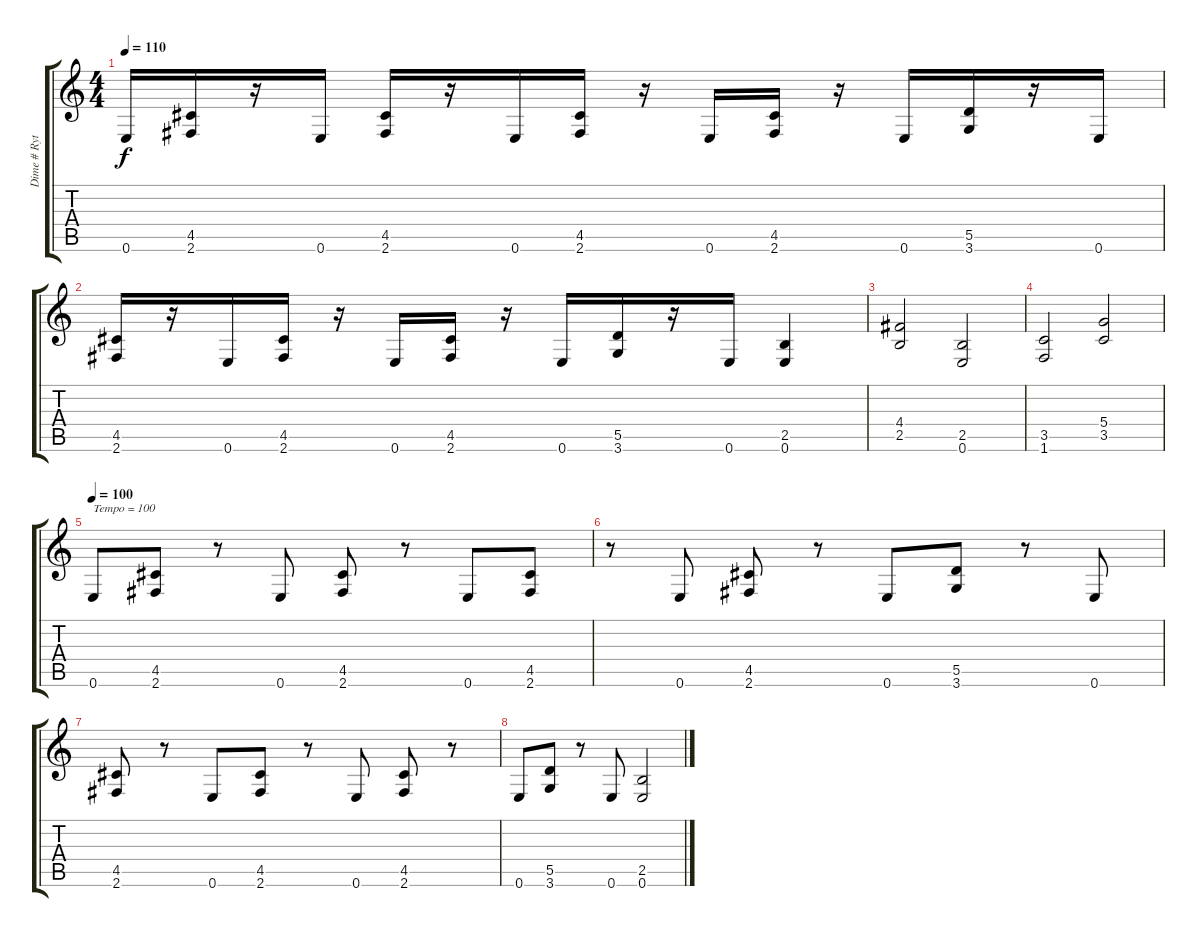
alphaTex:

\track ("Dime # Rythm" "Dime # Ryt") {instrument distortionguitar}
\staff {score tabs}
\tuning (E4 B3 G3 D3 A2 E2) {hide}
\ts (4 4)
\tempo 110
\clef g2
\ks c
0.6.16{dy f} (4.5 2.6).16 r.16 0.6.16 (4.5 2.6).16 r.16 0.6.16 (4.5 2.6).16 r.16 0.6.16 (4.5 2.6).16 r.16 0.6.16 (5.5 3.6).16 r.16 0.6.16 |
(4.5 2.6).16 r.16 0.6.16 (4.5 2.6).16 r.16 0.6.16 (4.5 2.6).16 r.16 0.6.16 (5.5 3.6).16 r.16 0.6.16 (2.5 0.6).4 |
(4.4 2.5).2 (2.5 0.6).2 |
(3.5 1.6).2 (5.4 3.5).2 |
\tempo 100
0.6.8{txt "Tempo = 100"} (4.5 2.6).8 r.8 0.6.8 (4.5 2.6).8 r.8 0.6.8 (4.5 2.6).8 |
r.8 0.6.8 (4.5 2.6).8 r.8 0.6.8 (5.5 3.6).8 r.8 0.6.8 |
(4.5 2.6).8 r.8 0.6.8 (4.5 2.6).8 r.8 0.6.8 (4.5 2.6).8 r.8 |
0.6.8 (5.5 3.6).8 r.8 0.6.8 (2.5 0.6).2
